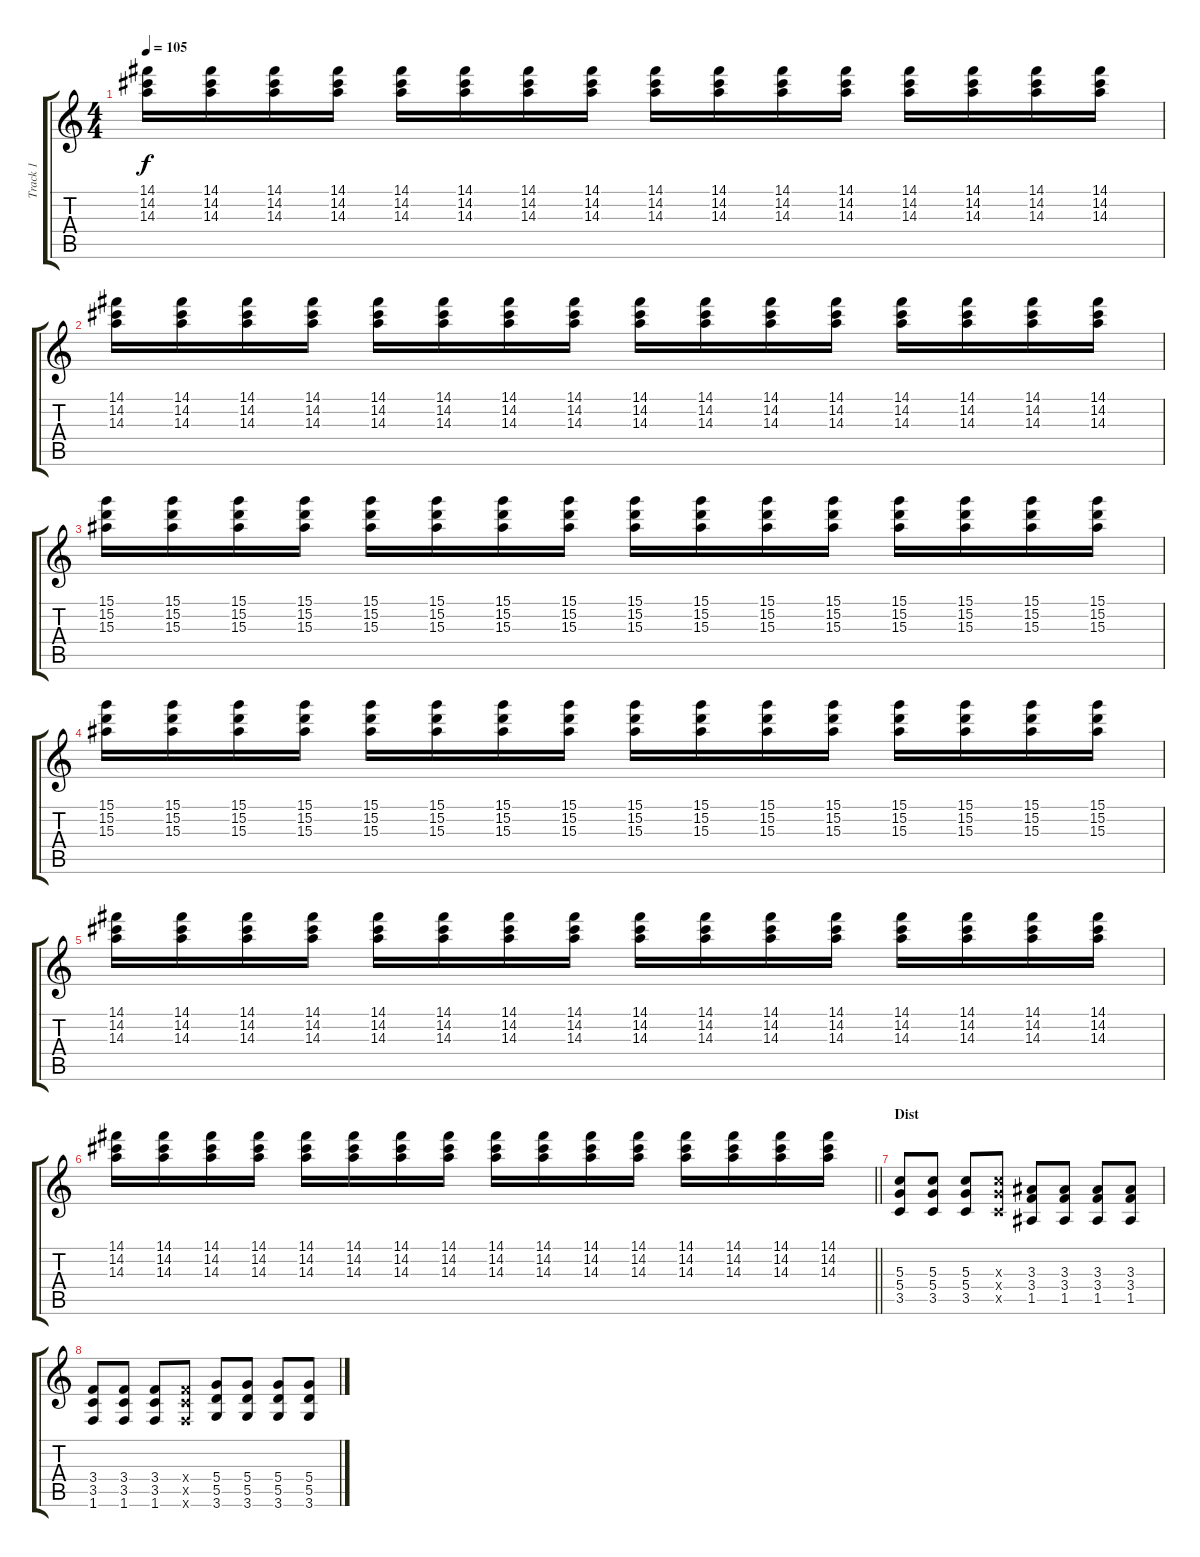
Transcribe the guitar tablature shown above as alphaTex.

\track ("Track 1" "Track 1") {instrument electricguitarclean}
\staff {score tabs}
\tuning (E4 B3 G3 D3 A2 E2) {hide}
\ts (4 4)
\tempo 105
\clef g2
\ks c
(14.1 14.2 14.3).16{dy f} (14.1 14.2 14.3).16 (14.1 14.2 14.3).16 (14.1 14.2 14.3).16 (14.1 14.2 14.3).16 (14.1 14.2 14.3).16 (14.1 14.2 14.3).16 (14.1 14.2 14.3).16 (14.1 14.2 14.3).16 (14.1 14.2 14.3).16 (14.1 14.2 14.3).16 (14.1 14.2 14.3).16 (14.1 14.2 14.3).16 (14.1 14.2 14.3).16 (14.1 14.2 14.3).16 (14.1 14.2 14.3).16 |
(14.1 14.2 14.3).16 (14.1 14.2 14.3).16 (14.1 14.2 14.3).16 (14.1 14.2 14.3).16 (14.1 14.2 14.3).16 (14.1 14.2 14.3).16 (14.1 14.2 14.3).16 (14.1 14.2 14.3).16 (14.1 14.2 14.3).16 (14.1 14.2 14.3).16 (14.1 14.2 14.3).16 (14.1 14.2 14.3).16 (14.1 14.2 14.3).16 (14.1 14.2 14.3).16 (14.1 14.2 14.3).16 (14.1 14.2 14.3).16 |
(15.1 15.2 15.3).16 (15.1 15.2 15.3).16 (15.1 15.2 15.3).16 (15.1 15.2 15.3).16 (15.1 15.2 15.3).16 (15.1 15.2 15.3).16 (15.1 15.2 15.3).16 (15.1 15.2 15.3).16 (15.1 15.2 15.3).16 (15.1 15.2 15.3).16 (15.1 15.2 15.3).16 (15.1 15.2 15.3).16 (15.1 15.2 15.3).16 (15.1 15.2 15.3).16 (15.1 15.2 15.3).16 (15.1 15.2 15.3).16 |
(15.1 15.2 15.3).16 (15.1 15.2 15.3).16 (15.1 15.2 15.3).16 (15.1 15.2 15.3).16 (15.1 15.2 15.3).16 (15.1 15.2 15.3).16 (15.1 15.2 15.3).16 (15.1 15.2 15.3).16 (15.1 15.2 15.3).16 (15.1 15.2 15.3).16 (15.1 15.2 15.3).16 (15.1 15.2 15.3).16 (15.1 15.2 15.3).16 (15.1 15.2 15.3).16 (15.1 15.2 15.3).16 (15.1 15.2 15.3).16 |
(14.1 14.2 14.3).16 (14.1 14.2 14.3).16 (14.1 14.2 14.3).16 (14.1 14.2 14.3).16 (14.1 14.2 14.3).16 (14.1 14.2 14.3).16 (14.1 14.2 14.3).16 (14.1 14.2 14.3).16 (14.1 14.2 14.3).16 (14.1 14.2 14.3).16 (14.1 14.2 14.3).16 (14.1 14.2 14.3).16 (14.1 14.2 14.3).16 (14.1 14.2 14.3).16 (14.1 14.2 14.3).16 (14.1 14.2 14.3).16 |
\barLineRight lightlight
(14.1 14.2 14.3).16 (14.1 14.2 14.3).16 (14.1 14.2 14.3).16 (14.1 14.2 14.3).16 (14.1 14.2 14.3).16 (14.1 14.2 14.3).16 (14.1 14.2 14.3).16 (14.1 14.2 14.3).16 (14.1 14.2 14.3).16 (14.1 14.2 14.3).16 (14.1 14.2 14.3).16 (14.1 14.2 14.3).16 (14.1 14.2 14.3).16 (14.1 14.2 14.3).16 (14.1 14.2 14.3).16 (14.1 14.2 14.3).16 |
\section ("" "Dist")
(5.3 5.4 3.5).8{instrument distortionguitar} (5.3 5.4 3.5).8 (5.3 5.4 3.5).8 (5.3{x} 5.4{x} 3.5{x}).8 (3.3 3.4 1.5).8 (3.3 3.4 1.5).8 (3.3 3.4 1.5).8 (3.3 3.4 1.5).8 |
(3.4 3.5 1.6).8 (3.4 3.5 1.6).8 (3.4 3.5 1.6).8 (3.4{x} 3.5{x} 1.6{x}).8 (5.4 5.5 3.6).8 (5.4 5.5 3.6).8 (5.4 5.5 3.6).8 (5.4 5.5 3.6).8
